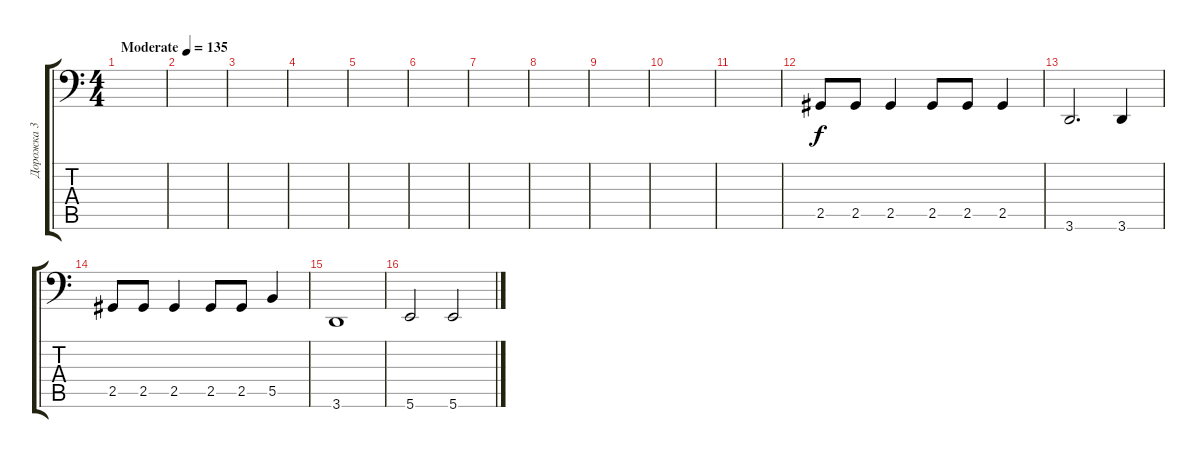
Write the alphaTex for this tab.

\track ("Дорожка 3" "Дорожка 3") {instrument electricbassfinger}
\staff {score tabs}
\tuning (Db3 Ab2 E2 B1 Gb1 B0) {hide}
\ts (4 4)
\tempo (135 "Moderate")
\clef f4
\ks c
|
|
|
|
|
|
|
|
|
|
|
2.5.8 2.5.8 2.5.4 2.5.8 2.5.8 2.5.4 |
3.6.2{d} 3.6.4 |
2.5.8 2.5.8 2.5.4 2.5.8 2.5.8 5.5.4 |
3.6.1 |
5.6.2 5.6.2
